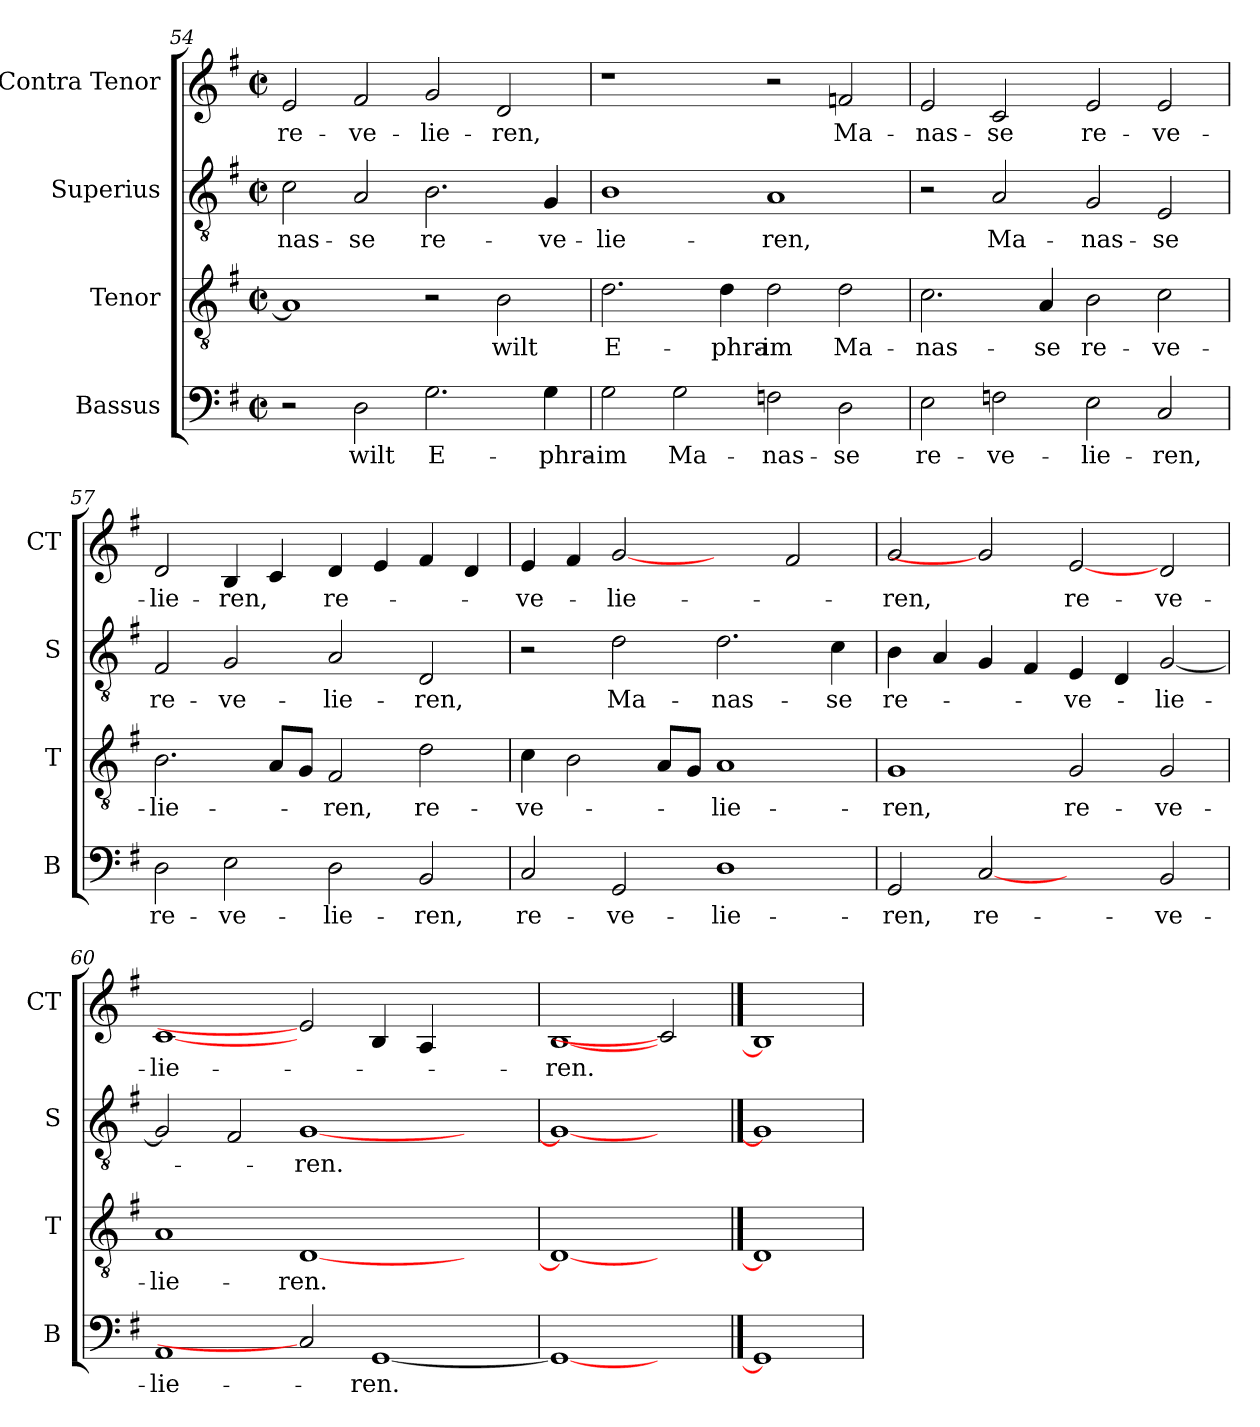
**kern	**text	**kern	**text	**kern	**text	**kern	**text
*part4	*part4	*part3	*part3	*part2	*part2	*part1	*part1
*staff4	*staff4	*staff3	*staff3	*staff2	*staff2	*staff1	*staff1
*I"Bassus	*	*I"Tenor	*	*I"Superius	*	*I"Contra Tenor	*
*I'B	*	*I'T	*	*I'S	*	*I'CT	*
!!LO:PB:g=z
*clefF4	*	*clefGv2	*	*clefGv2	*	*clefG2	*
*k[f#]	*	*k[f#]	*	*k[f#]	*	*k[f#]	*
*G:	*	*G:	*	*G:	*	*G:	*
*M2/2	*	*M2/2	*	*M2/2	*	*M2/2	*
*met(c|)	*	*met(c|)	*	*met(c|)	*	*met(c|)	*
=54	=54	=54	=54	=54	=54	=54	=54
!	!	!	!	!	!LO:LY:b	!	!LO:LY:b
2r	.	1A]	.	2c\	-nas-	2e/	re-
!	!LO:LY:b	!	!	!	!LO:LY:b	!	!LO:LY:b
2D\	wilt	.	.	2A/	-se	2f#/	-ve-
!	!LO:LY:b	!	!	!	!LO:LY:b	!	!LO:LY:b
2.G\	E-	2r	.	2.B\	re-	2g/	-lie-
!	!	!	!LO:LY:b	!	!	!	!LO:LY:b
.	.	2B\	wilt	.	.	2d/	-ren,
!	!LO:LY:b	!	!	!	!LO:LY:b	!	!
4G\	-phra-	.	.	4G/	-ve-	.	.
=55	=55	=55	=55	=55	=55	=55	=55
!	!LO:LY:b	!	!LO:LY:b	!	!LO:LY:b	!	!
2G\	-im	2.d\	E-	1B	-lie-	1r	.
!	!LO:LY:b	!	!	!	!	!	!
2G\	Ma-	.	.	.	.	.	.
!	!	!	!LO:LY:b	!	!	!	!
.	.	4d\	-phra-	.	.	.	.
!	!LO:LY:b	!	!LO:LY:b	!	!LO:LY:b	!	!
2Fn\	-nas-	2d\	-im	1A	-ren,	2r	.
!	!LO:LY:b	!	!LO:LY:b	!	!	!	!LO:LY:b
2D\	-se	2d\	Ma-	.	.	2fn/	Ma-
=56	=56	=56	=56	=56	=56	=56	=56
!	!LO:LY:b	!	!LO:LY:b	!	!	!	!LO:LY:b
2E\	re-	2.c\	-nas-	2r	.	2e/	-nas-
!	!LO:LY:b	!	!	!	!LO:LY:b	!	!LO:LY:b
2Fn\	-ve-	.	.	2A/	Ma-	2c/	-se
!	!	!	!LO:LY:b	!	!	!	!
.	.	4A/	-se	.	.	.	.
!	!LO:LY:b	!	!LO:LY:b	!	!LO:LY:b	!	!LO:LY:b
2E\	-lie-	2B\	re-	2G/	-nas-	2e/	re-
!	!LO:LY:b	!	!LO:LY:b	!	!LO:LY:b	!	!LO:LY:b
2C/	-ren,	2c\	-ve-	2E/	-se	2e/	-ve-
=57	=57	=57	=57	=57	=57	=57	=57
!	!LO:LY:b	!	!LO:LY:b	!	!LO:LY:b	!	!LO:LY:b
2D\	re-	2.B\	-lie-	2F#/	re-	2d/	-lie-
!	!LO:LY:b	!	!	!	!LO:LY:b	!	!LO:LY:b
2E\	-ve-	.	.	2G/	-ve-	4B/	-ren,
.	.	8A/L	.	.	.	4c/	.
.	.	8G/J	.	.	.	.	.
!	!LO:LY:b	!	!LO:LY:b	!	!LO:LY:b	!	!LO:LY:b
2D\	-lie-	2F#/	-ren,	2A/	-lie-	4d/	re-
.	.	.	.	.	.	4e/	.
!	!LO:LY:b	!	!LO:LY:b	!	!LO:LY:b	!	!
2BB/	-ren,	2d\	re-	2D/	-ren,	4f#/	.
.	.	.	.	.	.	4d/	.
!!LO:LB:g=z
=58	=58	=58	=58	=58	=58	=58	=58
!	!LO:LY:b	!	!LO:LY:b	!	!	!	!LO:LY:b
2C/	re-	4c\	-ve-	2r	.	4e/	-ve-
.	.	2B\	.	.	.	4f#/	.
!	!LO:LY:b	!	!	!	!LO:LY:b	!	!LO:LY:b
2GG/	-ve-	.	.	2d\	Ma-	[2g	-lie-
.	.	8A/L	.	.	.	.	.
.	.	8G/J	.	.	.	.	.
!	!LO:LY:b	!	!LO:LY:b	!	!LO:LY:b	!	!
1D	-lie-	1A	-lie-	2.d\	-nas-	2ryy	.
.	.	.	.	.	.	2f#/	.
!	!	!	!	!	!LO:LY:b	!	!
.	.	.	.	4c\	-se	.	.
=59	=59	=59	=59	=59	=59	=59	=59
!	!LO:LY:b	!	!LO:LY:b	!	!LO:LY:b	!	!LO:LY:b
2GG/	-ren,	1G	-ren,	4B\	re-	2g/	-ren,
.	.	.	.	4A/	.	.	.
!	!LO:LY:b	!	!	!	!	!	!
[2C	re-	.	.	4G/	.	2g]	.
.	.	.	.	4F#/	.	.	.
!	!	!	!LO:LY:b	!	!LO:LY:b	!	!LO:LY:b
2ryy	.	2G/	re-	4E/	-ve-	[2e	re-
.	.	.	.	4D/	.	.	.
!	!LO:LY:b	!	!LO:LY:b	!	!LO:LY:b	!	!LO:LY:b
2BB/	-ve-	2G/	-ve-	[2G/	-lie-	2d/	-ve-
=60	=60	=60	=60	=60	=60	=60	=60
!	!LO:LY:b	!	!LO:LY:b	!	!	!	!LO:LY:b
1AA	-lie-	1A	-lie-	2G/]	.	[1c	-lie-
.	.	.	.	2F#/	.	.	.
!	!	!	!LO:LY:b	!	!LO:LY:b	!	!
2C]	.	[1D	-ren.	[1G	-ren.	2e]	.
!	!LO:LY:b	!	!	!	!	!	!
[1GG	-ren.	.	.	.	.	4B/	.
.	.	.	.	.	.	4A/	.
.	.	2ryy	.	2ryy	.	2ryy	.
=61	=61	=61	=61	=61	=61	=61	=61
!	!	!	!	!	!	!	!LO:LY:b
1GG_	.	1D_	.	1G_	.	[1B	-ren.
2ryy	.	2ryy	.	2ryy	.	2c]	.
==62	==62	==62	==62	==62	==62	==62	==62
1GG]	.	1D]	.	1G]	.	1B]	.
=	=	=	=	=	=	=	=
*-	*-	*-	*-	*-	*-	*-	*-
